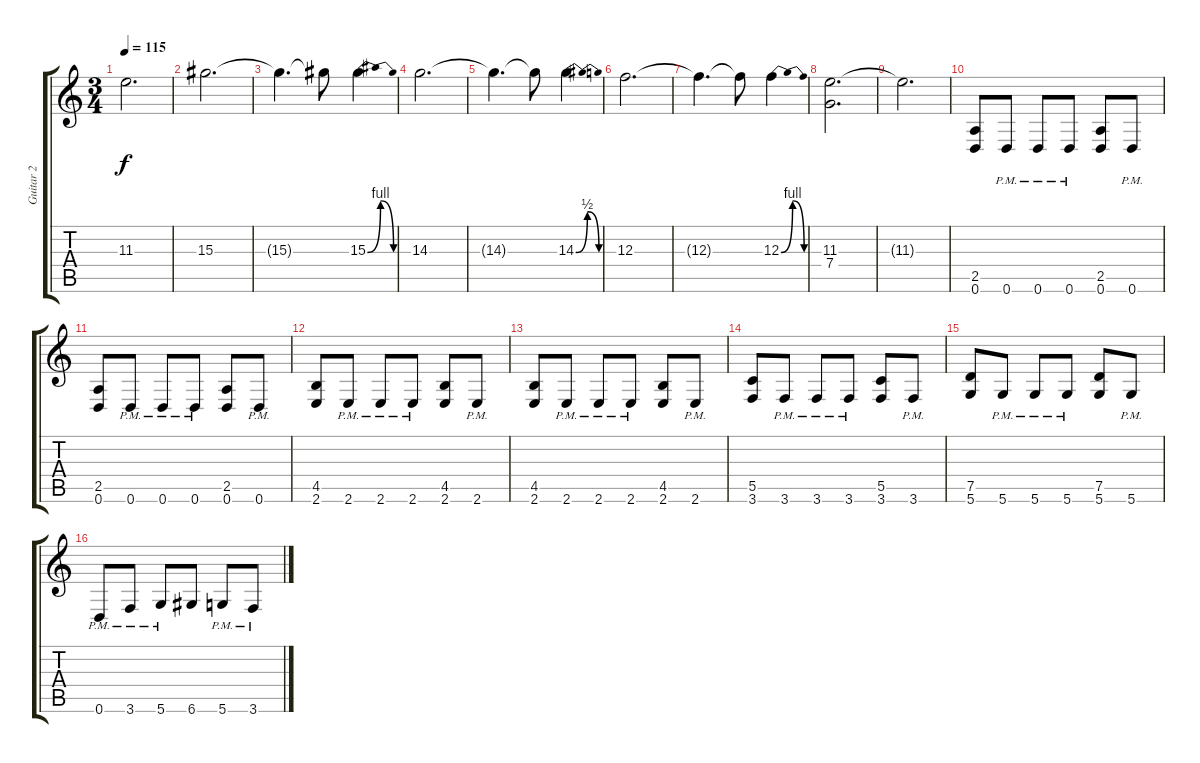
\track ("Guitar 2" "Guitar 2") {instrument distortionguitar}
\staff {score tabs}
\tuning (D4 A3 F3 C3 G2 D2) {hide}
\ts (3 4)
\tempo 115
\clef g2
\ks c
11.3{t}.2{d dy f} |
15.3.2{d} |
15.3{t}.4{d} 15.3{t}.8 15.3{be (bendrelease 0 0 15 4 15 4 60 0)}.4 |
14.3.2{d} |
14.3{t}.4{d} 14.3{t}.8 14.3{be (bendrelease 0 0 15 2 15 2 60 0)}.4 |
12.3.2{d} |
12.3{t}.4{d} 12.3{t}.8 12.3{be (bendrelease 0 0 15 4 15 4 60 0)}.4 |
(11.3 7.4).2{d} |
11.3{t}.2{d} |
(2.5 0.6).8{volume 11} 0.6{pm}.8 0.6{pm}.8 0.6{pm}.8 (2.5 0.6).8 0.6{pm}.8 |
(2.5 0.6).8 0.6{pm}.8 0.6{pm}.8 0.6{pm}.8 (2.5 0.6).8 0.6{pm}.8 |
(4.5 2.6).8 2.6{pm}.8 2.6{pm}.8 2.6{pm}.8 (4.5 2.6).8 2.6{pm}.8 |
(4.5 2.6).8 2.6{pm}.8 2.6{pm}.8 2.6{pm}.8 (4.5 2.6).8 2.6{pm}.8 |
(5.5 3.6).8 3.6{pm}.8 3.6{pm}.8 3.6{pm}.8 (5.5 3.6).8 3.6{pm}.8 |
(7.5 5.6).8 5.6{pm}.8 5.6{pm}.8 5.6{pm}.8 (7.5 5.6).8 5.6{pm}.8 |
0.6{pm}.8 3.6{pm}.8 5.6{pm}.8 6.6.8 5.6{pm}.8 3.6{pm}.8
